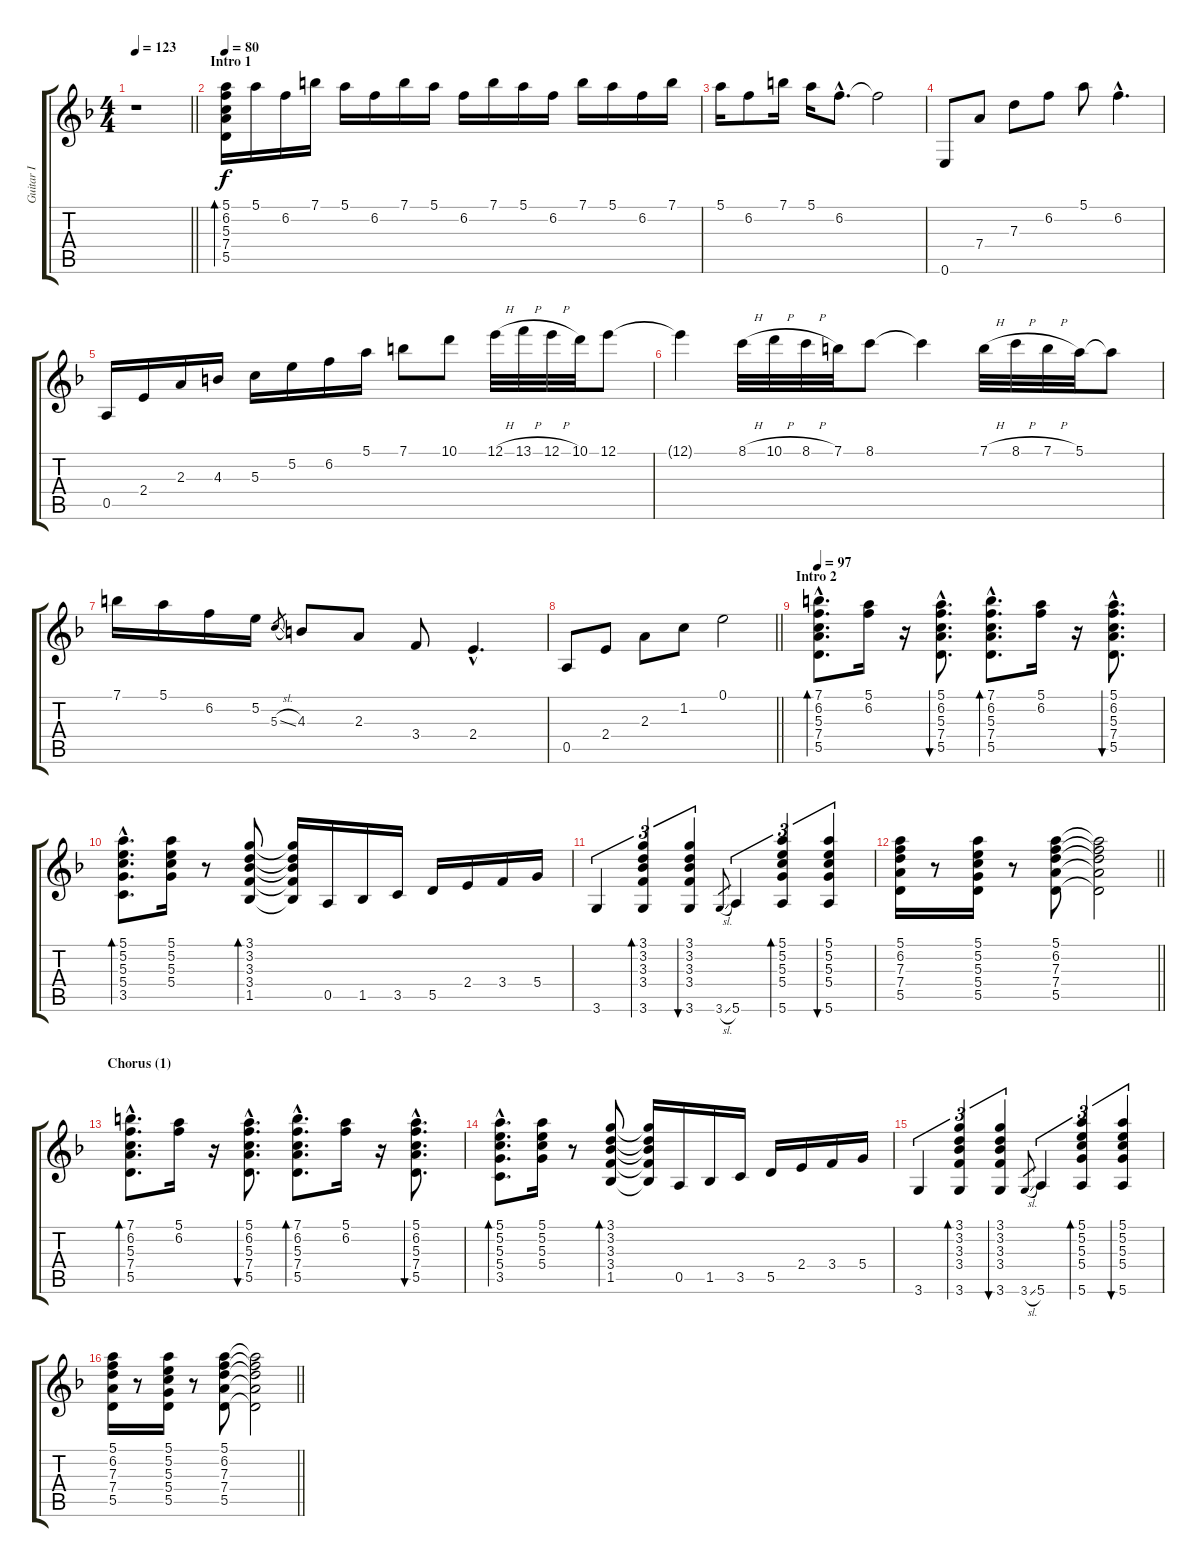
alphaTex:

\track ("Guitar I" "Guitar I") {instrument acousticguitarsteel}
\staff {score tabs}
\tuning (E4 B3 G3 D3 A2 E2) {hide}
\ts (4 4)
\tempo 123
\clef g2
\barLineRight lightlight
\ks dminor
r.1{dy f instrument acousticguitarsteel} |
\section ("" "Intro 1")
\tempo 80
(5.1 6.2 5.3 7.4 5.5).16{bd 60} 5.1.16 6.2.16 7.1.16 5.1.16 6.2.16 7.1.16 5.1.16 6.2.16 7.1.16 5.1.16 6.2.16 7.1.16 5.1.16 6.2.16 7.1.16 |
5.1.16 6.2.8 7.1.16 5.1.16 6.2{hac}.8{d} 6.2{t}.2 |
0.6.8 7.4.8 7.3.8 6.2.8 5.1.8 6.2{hac}.4{d} |
0.5.16 2.4.16 2.3.16 4.3.16 5.3.16 5.2.16 6.2.16 5.1.16 7.1.8 10.1.8 12.1{h}.32 13.1{h}.32 12.1{h}.32 10.1.32 12.1.8 |
12.1{t}.4 8.1{h}.32 10.1{h}.32 8.1{h}.32 7.1.32 8.1.8 8.1{t}.4 7.1{h}.32 8.1{h}.32 7.1{h}.32 5.1.32 5.1{t}.8 |
7.1.16 5.1.16 6.2.16 5.2.16 5.3{sl}.8{gr} 4.3.8 2.3.8 3.4.8 2.4{hac}.4{d} |
\barLineRight lightlight
0.5.8 2.4.8 2.3.8 1.2.8 0.1.2 |
\section ("" "Intro 2")
\tempo 97
(7.1{hac} 6.2{hac} 5.3{hac} 7.4{hac} 5.5{hac}).8{d bd 60} (5.1 6.2).16 r.16 (5.1{hac} 6.2{hac} 5.3{hac} 7.4{hac} 5.5{hac}).8{d bu 60} (7.1{hac} 6.2{hac} 5.3{hac} 7.4{hac} 5.5{hac}).8{d bd 60} (5.1 6.2).16 r.16 (5.1{hac} 6.2{hac} 5.3{hac} 7.4{hac} 5.5{hac}).8{d bu 60} |
(5.1{hac} 5.2{hac} 5.3{hac} 5.4{hac} 3.5{hac}).8{d bd 60} (5.1 5.2 5.3 5.4).16 r.8 (3.1 3.2 3.3 3.4 1.5).8{bd 60} (3.1{t} 3.2{t} 3.3{t} 3.4{t} 1.5{t}).16 0.5.16 1.5.16 3.5.16 5.5.16 2.4.16 3.4.16 5.4.16 |
3.6.4{tu (3 2)} (3.1 3.2 3.3 3.4 3.6).4{tu (3 2) bd 60} (3.1 3.2 3.3 3.4 3.6).4{tu (3 2) bu 60} 3.6{sl}.8{gr} 5.6.4{tu (3 2)} (5.1 5.2 5.3 5.4 5.6).4{tu (3 2) bd 60} (5.1 5.2 5.3 5.4 5.6).4{tu (3 2) bu 60} |
\barLineRight lightlight
(5.1 6.2 7.3 7.4 5.5).16 r.8 (5.1 5.2 5.3 5.4 5.5).16 r.8 (5.1 6.2 7.3 7.4 5.5).8 (5.1{t} 6.2{t} 7.3{t} 7.4{t} 5.5{t}).2 |
\section ("" "Chorus (1)")
(7.1{hac} 6.2{hac} 5.3{hac} 7.4{hac} 5.5{hac}).8{d bd 60} (5.1 6.2).16 r.16 (5.1{hac} 6.2{hac} 5.3{hac} 7.4{hac} 5.5{hac}).8{d bu 60} (7.1{hac} 6.2{hac} 5.3{hac} 7.4{hac} 5.5{hac}).8{d bd 60} (5.1 6.2).16 r.16 (5.1{hac} 6.2{hac} 5.3{hac} 7.4{hac} 5.5{hac}).8{d bu 60} |
(5.1{hac} 5.2{hac} 5.3{hac} 5.4{hac} 3.5{hac}).8{d bd 60} (5.1 5.2 5.3 5.4).16 r.8 (3.1 3.2 3.3 3.4 1.5).8{bd 60} (3.1{t} 3.2{t} 3.3{t} 3.4{t} 1.5{t}).16 0.5.16 1.5.16 3.5.16 5.5.16 2.4.16 3.4.16 5.4.16 |
3.6.4{tu (3 2)} (3.1 3.2 3.3 3.4 3.6).4{tu (3 2) bd 60} (3.1 3.2 3.3 3.4 3.6).4{tu (3 2) bu 60} 3.6{sl}.8{gr} 5.6.4{tu (3 2)} (5.1 5.2 5.3 5.4 5.6).4{tu (3 2) bd 60} (5.1 5.2 5.3 5.4 5.6).4{tu (3 2) bu 60} |
\barLineRight lightlight
(5.1 6.2 7.3 7.4 5.5).16 r.8 (5.1 5.2 5.3 5.4 5.5).16 r.8 (5.1 6.2 7.3 7.4 5.5).8 (5.1{t} 6.2{t} 7.3{t} 7.4{t} 5.5{t}).2
